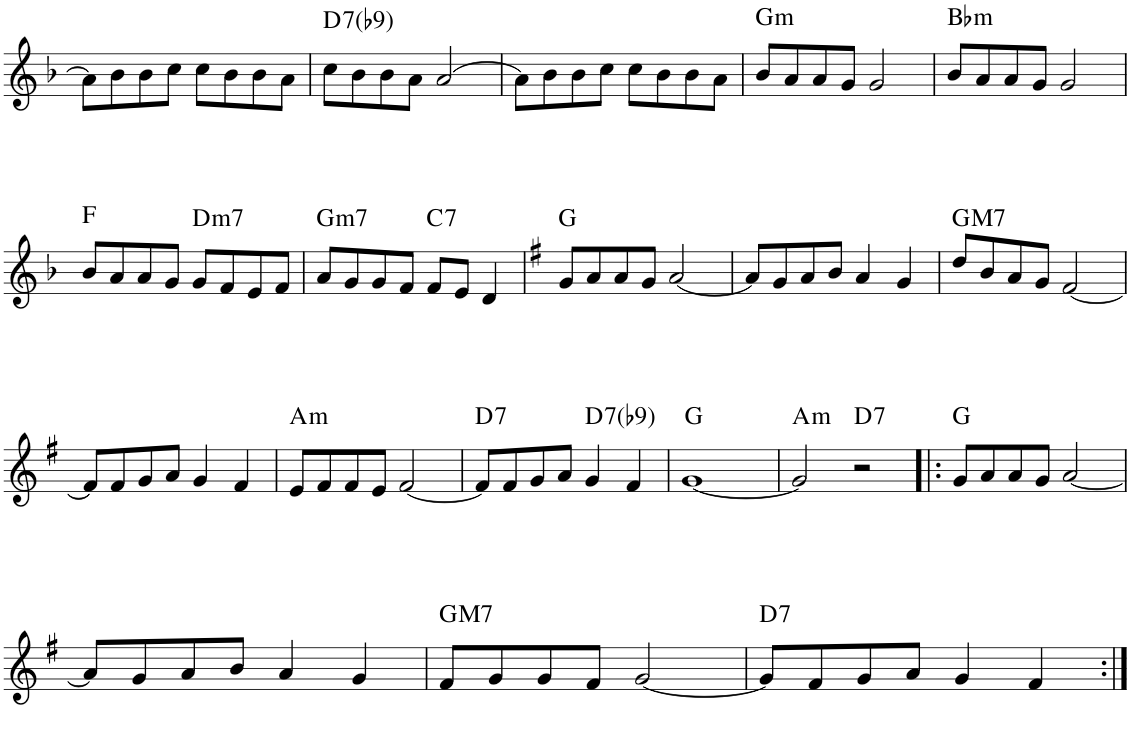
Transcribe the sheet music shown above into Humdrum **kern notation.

**kern	**harte
*part1	*part1
*staff1	*
*I"Piano	*
*I'Pno.	*
!!LO:PB:g=z
*clefG2	*
*k[b-]	*
*M4/4	*
=34	=34
8a\L]	.
8b-\	.
8b-\	.
8cc\J	.
8cc\L	.
8b-\	.
8b-\	.
8a\J	.
=35	=35
!	!LO:H:kt=7
8cc\L	D:7(b9)
8b-\	.
8b-\	.
8a\J	.
[2a/	.
=36	=36
8a\L]	.
8b-\	.
8b-\	.
8cc\J	.
8cc\L	.
8b-\	.
8b-\	.
8a\J	.
=37	=37
!	!LO:H:kt=m
8b-/L	G:min
8a/	.
8a/	.
8g/J	.
2g/	.
=38	=38
!	!LO:H:kt=m
8b-/L	Bb:min
8a/	.
8a/	.
8g/J	.
2g/	.
!!LO:LB:g=z
=39	=39
8b-/L	F:maj
8a/	.
8a/	.
8g/J	.
!	!LO:H:kt=m7
8g/L	D:min7
8f/	.
8e/	.
8f/J	.
=40	=40
!	!LO:H:kt=m7
8a/L	G:min7
8g/	.
8g/	.
8f/J	.
!	!LO:H:kt=7
8f/L	C:7
8e/J	.
4d/	.
=41	=41
*k[f#]	*
8g/L	G:maj
8a/	.
8a/	.
8g/J	.
[2a/	.
=42	=42
8a/L]	.
8g/	.
8a/	.
8b/J	.
4a/	.
4g/	.
=43	=43
!	!LO:H:kt=M7
8dd/L	G:maj7
8b/	.
8a/	.
8g/J	.
[2f#/	.
!!LO:LB:g=z
=44	=44
8f#/L]	.
8f#/	.
8g/	.
8a/J	.
4g/	.
4f#/	.
=45	=45
!	!LO:H:kt=m
8e/L	A:min
8f#/	.
8f#/	.
8e/J	.
[2f#/	.
=46	=46
!	!LO:H:kt=7
8f#/L]	D:7
8f#/	.
8g/	.
8a/J	.
!	!LO:H:kt=7
4g/	D:7(b9)
4f#/	.
=47	=47
[1g	G:maj
=48	=48
!	!LO:H:kt=m
2g/]	A:min
!	!LO:H:kt=7
2r	D:7
=49!|:	=49!|:
8g/L	G:maj
8a/	.
8a/	.
8g/J	.
[2a/	.
!!LO:LB:g=z
=50	=50
8a/L]	.
8g/	.
8a/	.
8b/J	.
4a/	.
4g/	.
=51	=51
!	!LO:H:kt=M7
8f#/L	G:maj7
8g/	.
8g/	.
8f#/J	.
[2g/	.
=52	=52
!	!LO:H:kt=7
8g/L]	D:7
8f#/	.
8g/	.
8a/J	.
4g/	.
4f#/	.
=:|!	=:|!
*-	*-
